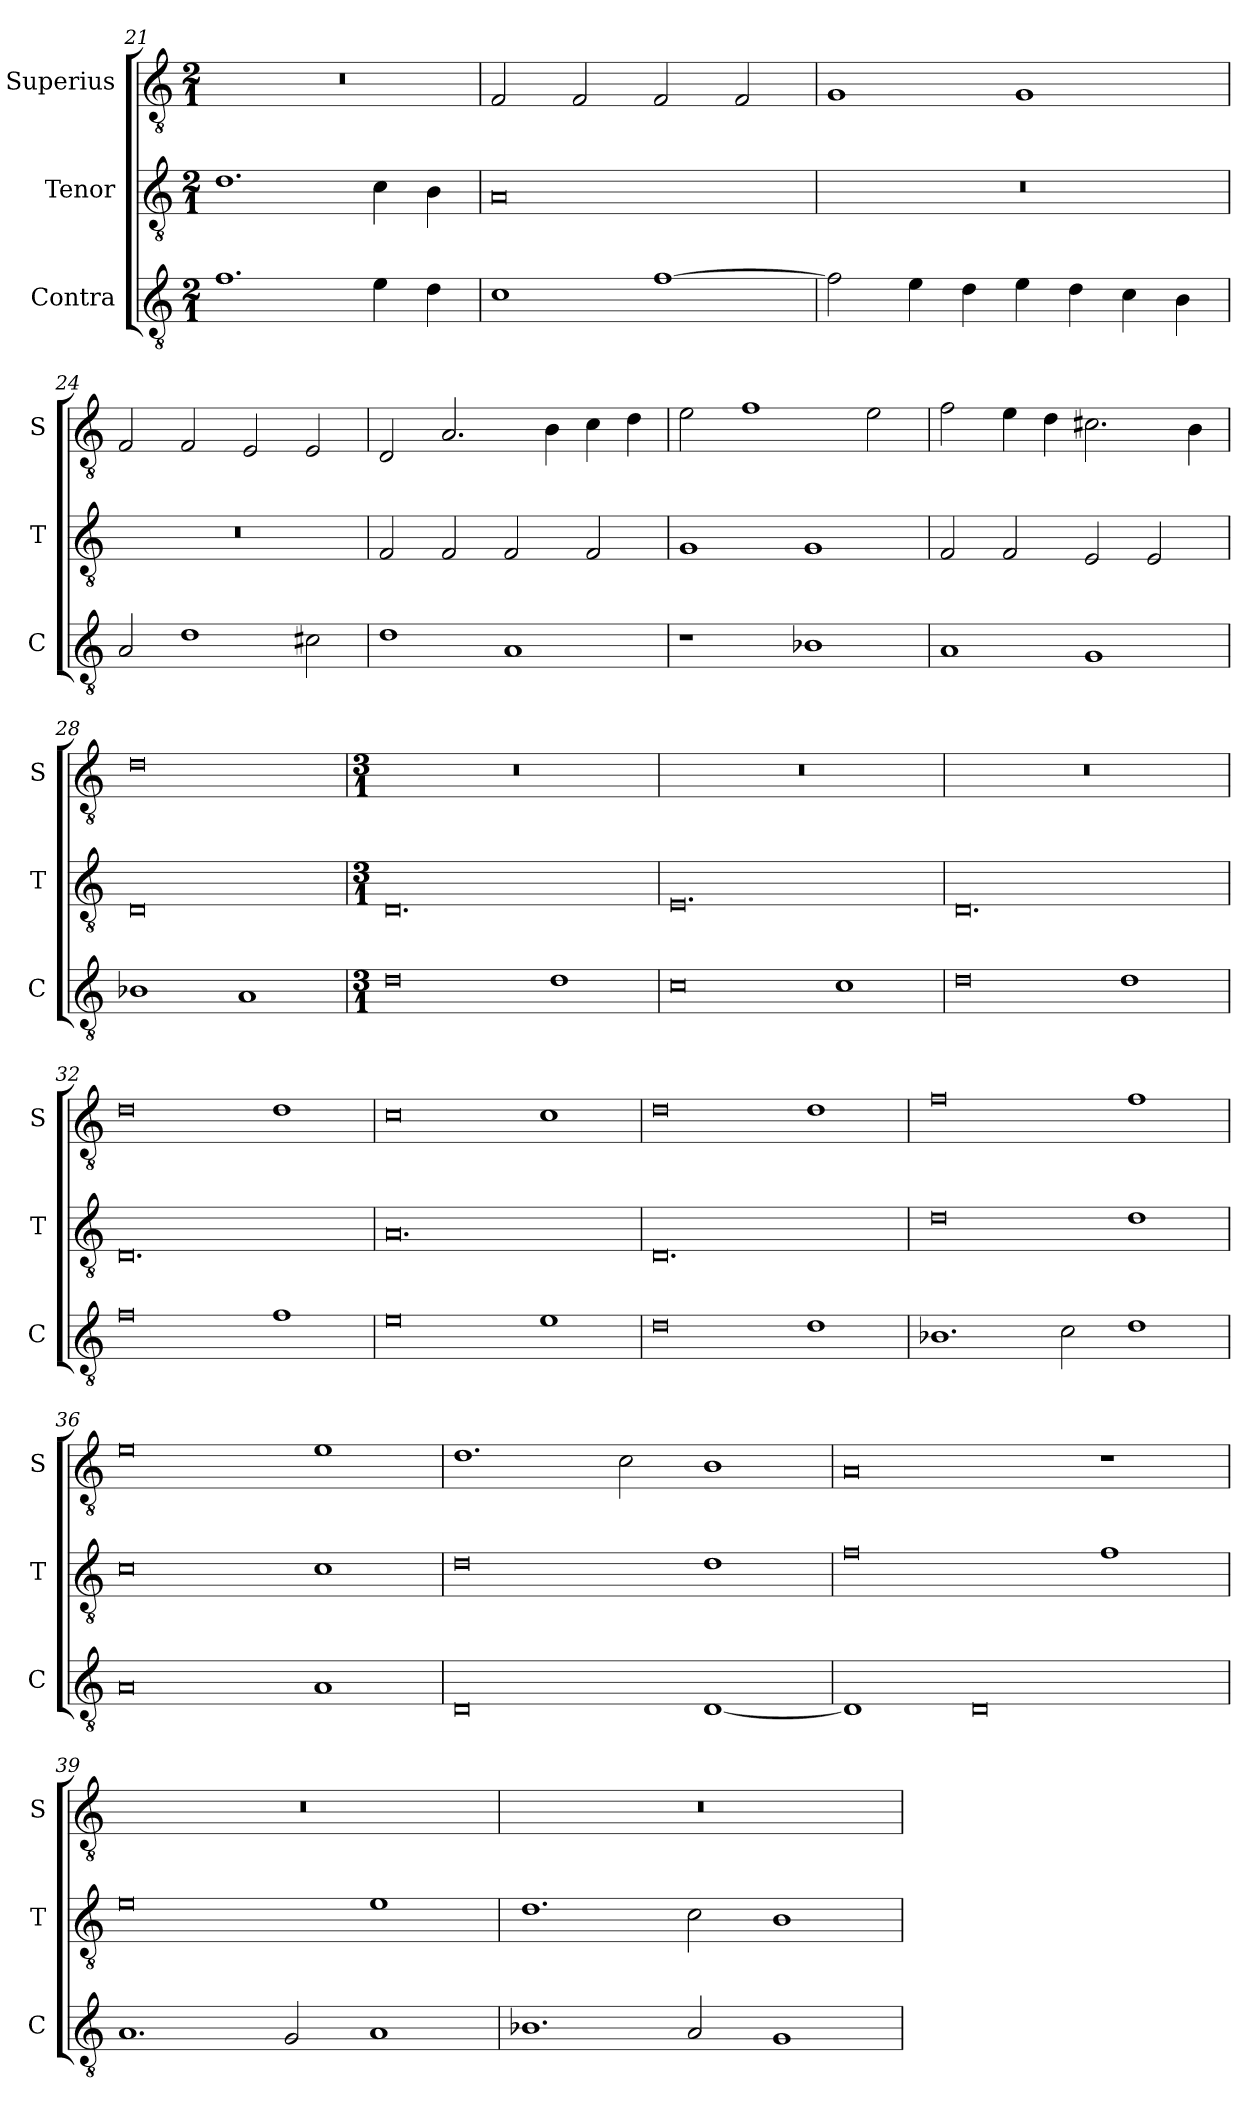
**kern	**kern	**kern
*part3	*part2	*part1
*staff3	*staff2	*staff1
*I"Contra	*I"Tenor	*I"Superius
*I'C	*I'T	*I'S
*clefGv2	*clefGv2	*clefGv2
*k[]	*k[]	*k[]
*M2/1	*M2/1	*M2/1
=21	=21	=21
1.f	1.d	0r
4e	4c	.
4d	4B	.
=22	=22	=22
1c	0A	2F
.	.	2F
[1f	.	2F
.	.	2F
=23	=23	=23
2f]	0r	1G
4e	.	.
4d	.	.
4e	.	1G
4d	.	.
4c	.	.
4B	.	.
=24	=24	=24
2A	0r	2F
1d	.	2F
.	.	2E
2c#X	.	2E
=25	=25	=25
1d	2F	2D
.	2F	2.A
1A	2F	.
.	.	4B
.	2F	4c
.	.	4d
=26	=26	=26
1r	1G	2e
.	.	1f
1B-X	1G	.
.	.	2e
=27	=27	=27
1A	2F	2f
.	2F	4e
.	.	4d
1G	2E	2.c#X
.	2E	.
.	.	4B
=28	=28	=28
1B-X	0D	0d
1A	.	.
=29	=29	=29
*M3/1	*M3/1	*M3/1
0d	0.D	0.r
1d	.	.
=30	=30	=30
0c	0.E	0.r
1c	.	.
=31	=31	=31
0d	0.D	0.r
1d	.	.
=32	=32	=32
0f	0.D	0d
1f	.	1d
=33	=33	=33
0e	0.A	0c
1e	.	1c
=34	=34	=34
0d	0.D	0d
1d	.	1d
=35	=35	=35
1.B-X	0d	0f
2c	.	.
1d	1d	1f
=36	=36	=36
0A	0c	0e
1A	1c	1e
=37	=37	=37
0D	0d	1.d
.	.	2c
[1D	1d	1B
=38	=38	=38
1D]	0f	0A
0D	.	.
.	1f	1r
=39	=39	=39
1.A	0e	0.r
2G	.	.
1A	1e	.
=40	=40	=40
1.B-X	1.d	0.r
2A	2c	.
1G	1B	.
=	=	=
*-	*-	*-
